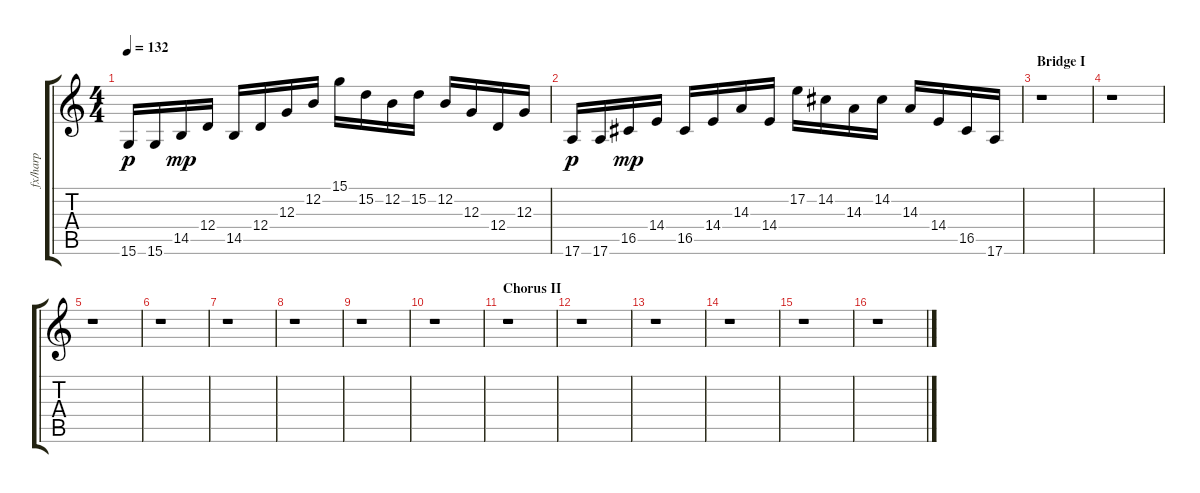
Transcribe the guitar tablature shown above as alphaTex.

\track ("fx/harp" "fx/harp") {instrument marimba}
\staff {score tabs}
\tuning (E4 B3 G3 D3 A2 E2) {hide}
\ts (4 4)
\tempo 132
\clef g2
\ks c
15.6.16{dy p} 15.6.16 14.5.16{dy mp} 12.4.16 14.5.16 12.4.16 12.3.16 12.2.16 15.1.16 15.2.16 12.2.16 15.2.16 12.2.16 12.3.16 12.4.16 12.3.16 |
17.6.16{dy p} 17.6.16 16.5.16{dy mp} 14.4.16 16.5.16 14.4.16 14.3.16 14.4.16 17.2.16 14.2.16 14.3.16 14.2.16 14.3.16 14.4.16 16.5.16 17.6.16 |
\section ("" "Bridge I")
r.1 |
r.1 |
r.1 |
r.1 |
r.1 |
r.1 |
r.1 |
r.1 |
\section ("" "Chorus II")
r.1 |
r.1 |
r.1 |
r.1 |
r.1 |
r.1
